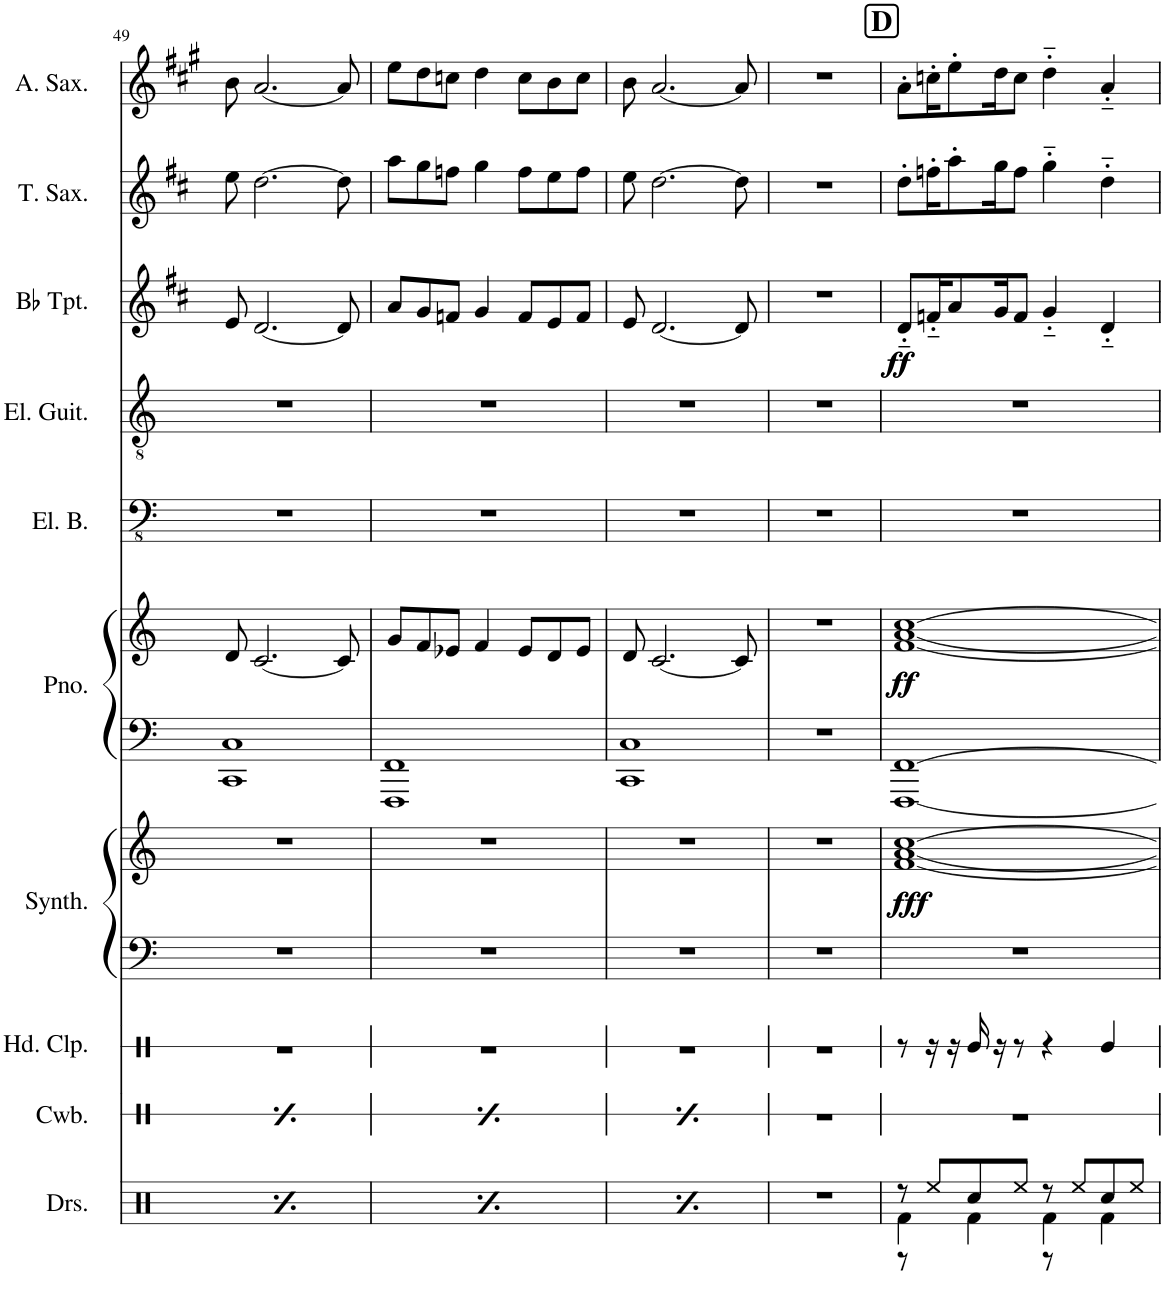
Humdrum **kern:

**kern	**kern	**kern	**kern	**kern	**dynam	**kern	**kern	**dynam	**kern	**kern	**kern	**dynam	**kern	**kern	**kern
*part11	*part10	*part9	*part8	*part8	*part8	*part7	*part7	*part7	*part6	*part5	*part4	*part4	*part3	*part2	*part1
*staff13	*staff12	*staff11	*staff10	*staff9	*staff9/10	*staff8	*staff7	*staff7/8	*staff6	*staff5	*staff4	*staff4	*staff3	*staff2	*staff1
*I"Drumset	*I"Cowbell	*I"Hand Clap	*I"Warm Synthesizer	*	*	*I"Piano	*	*	*I"Electric Bass	*I"Electric Guitar	*I"Bb Trumpet	*	*I"Baritone Saxophone	*I"Tenor Saxophone	*I"Alto Saxophone
*I'Drs.	*I'Cwb.	*I'Hd. Clp.	*I'Synth.	*	*	*I'Pno.	*	*	*I'El. B.	*I'El. Guit.	*I'Bb Tpt.	*	*I'Bar. Sax.	*I'T. Sax.	*I'A. Sax.
!!LO:PB:g=z
*clefX	*clefX	*clefX	*clefF4	*clefG2	*	*clefF4	*clefG2	*	*clefFv4	*clefGv2	*clefG2	*	*clefG2	*clefG2	*clefG2
*	*	*	*	*	*	*	*	*	*	*	*Trd1c2	*	*Trd12c21	*Trd8c14	*Trd5c9
*k[]	*k[]	*k[]	*k[]	*k[]	*	*k[]	*k[]	*	*k[]	*k[]	*k[f#c#]	*	*k[f#c#g#]	*k[f#c#]	*k[f#c#g#]
*M4/4	*M4/4	*M4/4	*M4/4	*M4/4	*	*M4/4	*M4/4	*	*M4/4	*M4/4	*M4/4	*	*M4/4	*M4/4	*M4/4
=49	=49	=49	=49	=49	=49	=49	=49	=49	=49	=49	=49	=49	=49	=49	=49
*^	*	*	*	*	*	*	*	*	*	*	*	*	*	*	*
!LO:TX:a:t=Improvise with	!	!	!	!	!	!	!	!	!	!	!	!	!	!	!	!
!LO:TX:a:t=lots of base, until D	!	!	!	!	!	!	!	!	!	!	!	!	!	!	!	!
1r	4Rf\	1r	1r	1r	1r	.	1CC 1C	8d/	.	1r	1r	8e/	.	8bb	8ee\	8b\
.	.	.	.	.	.	.	.	[2.c/	.	.	.	[2.d/	.	[2.aa	[2.dd\	[2.a/
.	4Rf\	.	.	.	.	.	.	.	.	.	.	.	.	.	.	.
.	4Rf\	.	.	.	.	.	.	.	.	.	.	.	.	.	.	.
.	4Rf\	.	.	.	.	.	.	.	.	.	.	.	.	.	.	.
.	.	.	.	.	.	.	.	8c/]	.	.	.	8d/]	.	8aa]	8dd\]	8a/]
=50	=50	=50	=50	=50	=50	=50	=50	=50	=50	=50	=50	=50	=50	=50	=50	=50
!LO:TX:a:t=Improvise with	!	!	!	!	!	!	!	!	!	!	!	!	!	!	!	!
!LO:TX:a:t=lots of base, until D	!	!	!	!	!	!	!	!	!	!	!	!	!	!	!	!
1r	4Rf\	1r	1r	1r	1r	.	1FFF 1FF	8g/L	.	1r	1r	8a/L	.	8eee\L	8aa\L	8ee\L
.	.	.	.	.	.	.	.	8f/	.	.	.	8g/	.	8ddd\J	8gg\	8dd\
.	4Rf\	.	.	.	.	.	.	8e-X/J	.	.	.	8fn/J	.	8cccn	8ffn\J	8ccn\J
.	.	.	.	.	.	.	.	4f/	.	.	.	4g/	.	4ddd	4gg\	4dd\
.	4Rf\	.	.	.	.	.	.	.	.	.	.	.	.	.	.	.
.	.	.	.	.	.	.	.	8e-/L	.	.	.	8f/L	.	8ccc	8ff\L	8cc\L
.	4Rf\	.	.	.	.	.	.	8d/	.	.	.	8e/	.	8bb\L	8ee\	8b\
.	.	.	.	.	.	.	.	8e-/J	.	.	.	8f/J	.	8ccc\J	8ff\J	8cc\J
=51	=51	=51	=51	=51	=51	=51	=51	=51	=51	=51	=51	=51	=51	=51	=51	=51
!LO:TX:a:t=Improvise with	!	!	!	!	!	!	!	!	!	!	!	!	!	!	!	!
!LO:TX:a:t=lots of base, until D	!	!	!	!	!	!	!	!	!	!	!	!	!	!	!	!
1r	4Rf\	1r	1r	1r	1r	.	1CC 1C	8d/	.	1r	1r	8e/	.	8bb	8ee\	8b\
.	.	.	.	.	.	.	.	[2.c/	.	.	.	[2.d/	.	[2.aa	[2.dd\	[2.a/
.	4Rf\	.	.	.	.	.	.	.	.	.	.	.	.	.	.	.
.	4Rf\	.	.	.	.	.	.	.	.	.	.	.	.	.	.	.
.	4Rf\	.	.	.	.	.	.	.	.	.	.	.	.	.	.	.
.	.	.	.	.	.	.	.	8c/]	.	.	.	8d/]	.	8aa]	8dd\]	8a/]
*v	*v	*	*	*	*	*	*	*	*	*	*	*	*	*	*	*
=52	=52	=52	=52	=52	=52	=52	=52	=52	=52	=52	=52	=52	=52	=52	=52
1r	1r	1r	1r	1r	.	1r	1r	.	1r	1r	1r	.	1r	1r	1r
!!LO:REH:place=s1:a:B:cj:fs=14:t=D
=53	=53	=53	=53	=53	=53	=53	=53	=53	=53	=53	=53	=53	=53	=53	=53
*^	*	*	*	*	*	*	*	*	*	*	*	*	*	*	*
*	*^	*	*	*	*	*	*	*	*	*	*	*	*	*	*	*
!	!	!	!	!	!	!	!LO:DY:b	!	!	!	!	!	!	!	!	!	!
!	!	!	!	!	!	!	!LO:DY:n=1:b	!	!	!LO:DY:a=2	!	!	!	!	!	!	!
!	!	!	!	!	!	!	!	!	!	!LO:DY:n=1:a=2	!	!	!	!LO:DY:b	!	!	!
!	!	!	!	!	!	!	!	!	!	!	!	!	!	!LO:DY:n=1:b	!	!	!
8r	4Rf\	8r	1r	8r	1r	[1f [1a [1cc	fff fff	[1FFF [1FF	[1f [1a [1cc	ff ff	1r	1r	8d'~/L	ff ff	8aa'~\L	8dd'\L	8a'\L
8Ree/L	.	4.ryy	.	16r	.	.	.	.	.	.	.	.	16fn'~/K	.	16cccn'~\K	16ffn'\K	16ccn'\K
.	.	.	.	16r	.	.	.	.	.	.	.	.	8a/	.	8eee\J	8aa'\	8ee'\
8Rcc/	4Rf\	.	.	16Re/	.	.	.	.	.	.	.	.	.	.	.	.	.
.	.	.	.	16r	.	.	.	.	.	.	.	.	16g/K	.	16ddd\KL	16gg\K	16dd\K
8Ree/J	.	.	.	8r	.	.	.	.	.	.	.	.	8f/J	.	8ccc\J	8ff\J	8cc\J
8r	4Rf\	8r	.	4r	.	.	.	.	.	.	.	.	4g'~/	.	4ddd'~	4gg'~\	4dd'~\
8Ree/L	.	4.ryy	.	.	.	.	.	.	.	.	.	.	.	.	.	.	.
8Rcc/	4Rf\	.	.	4Re/	.	.	.	.	.	.	.	.	4d'~/	.	4aa'~	4dd'~\	4a'~/
8Ree/J	.	.	.	.	.	.	.	.	.	.	.	.	.	.	.	.	.
*v	*v	*v	*	*	*	*	*	*	*	*	*	*	*	*	*	*	*
=	=	=	=	=	=	=	=	=	=	=	=	=	=	=	=
*-	*-	*-	*-	*-	*-	*-	*-	*-	*-	*-	*-	*-	*-	*-	*-
